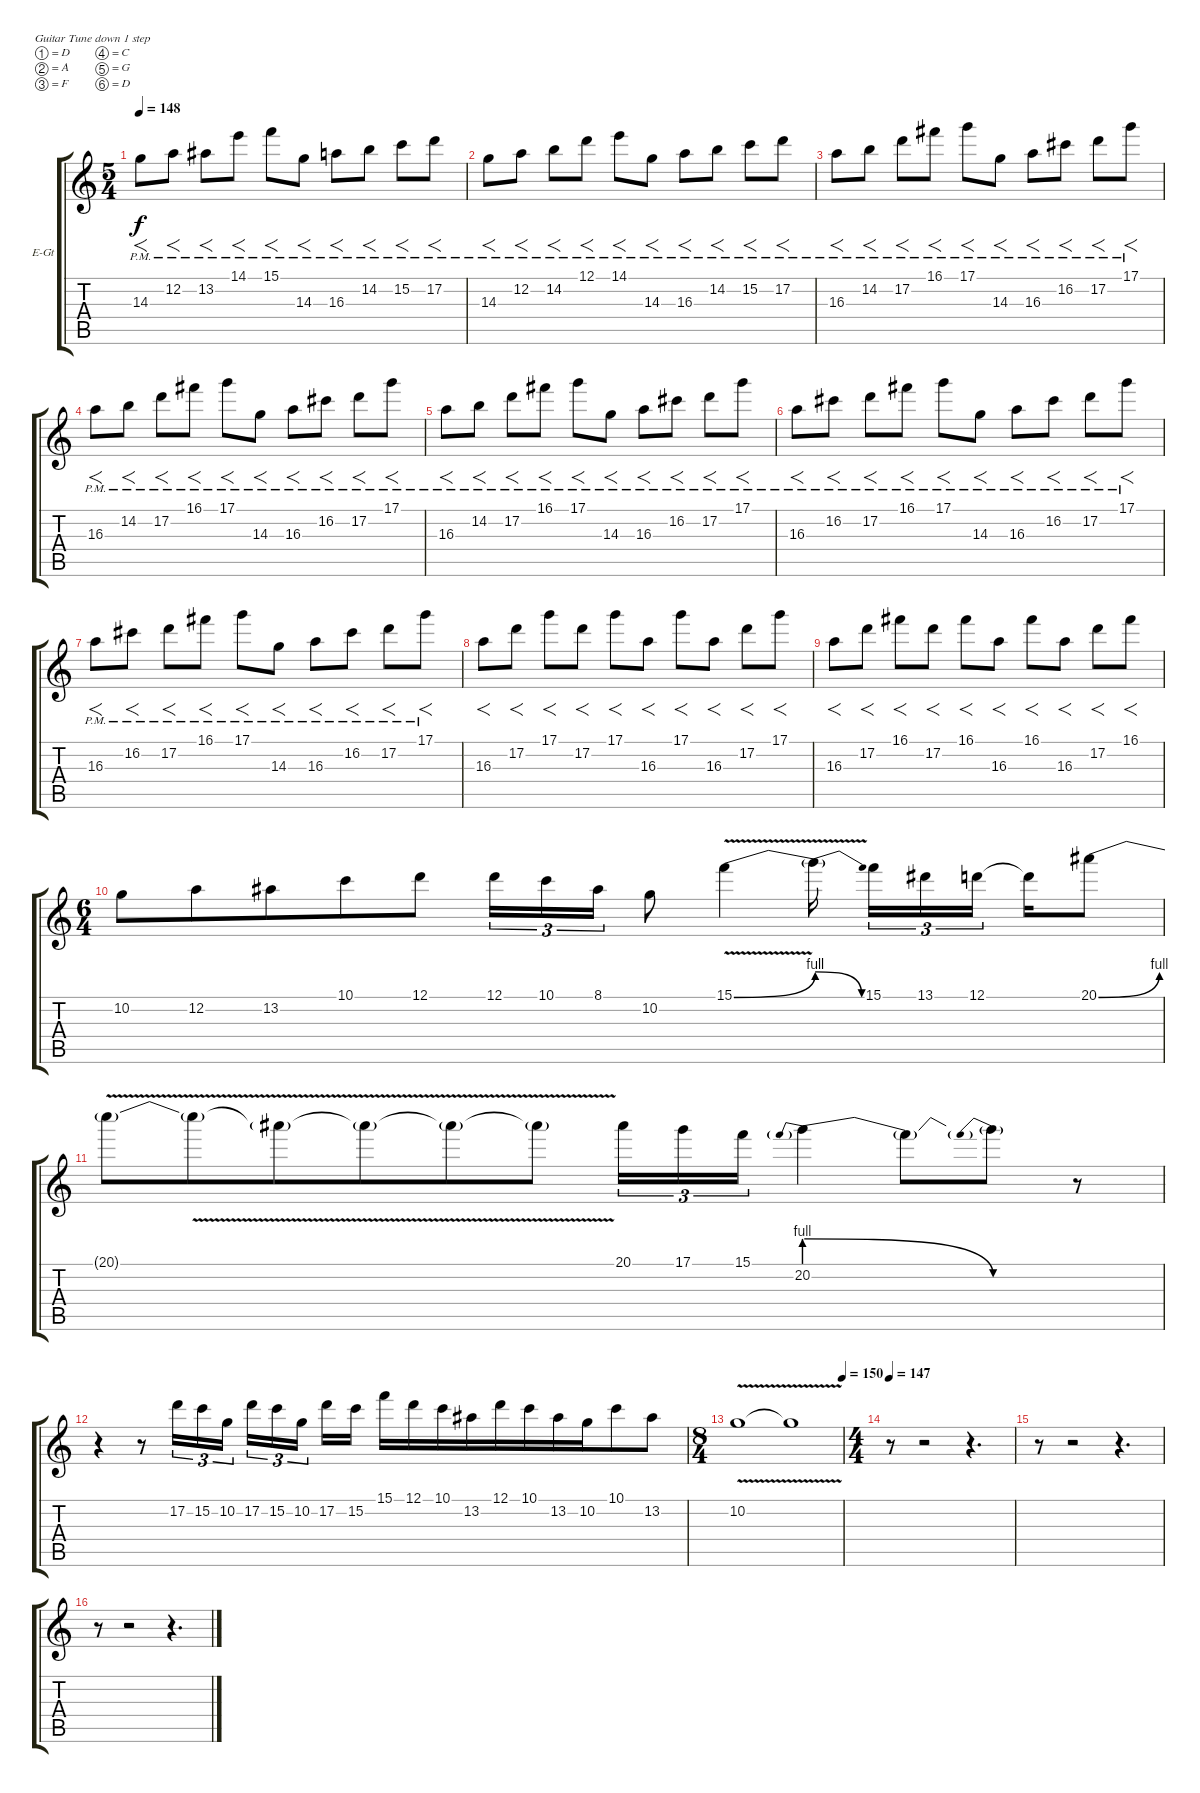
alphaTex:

\bracketExtendMode groupsimilarinstruments
\firstSystemTrackNameOrientation horizontal
\otherSystemsTrackNameOrientation horizontal
\track ("Гитара 1" "E-Gt") {instrument distortionguitar}
\staff {score tabs}
\tuning (D4 A3 F3 C3 G2 D2)
\ts (5 4)
\tempo 148
\clef g2
\ks c
14.3{pm}.8{f dy f} 12.2{pm}.8{f} 13.2{pm}.8{f} 14.1{pm}.8{f} 15.1{pm}.8{f} 14.3{pm}.8{f} 16.3{pm}.8{f} 14.2{pm}.8{f} 15.2{pm}.8{f} 17.2{pm}.8{f} |
14.3{pm}.8{f} 12.2{pm}.8{f} 14.2{pm}.8{f} 12.1{pm}.8{f} 14.1{pm}.8{f} 14.3{pm}.8{f} 16.3{pm}.8{f} 14.2{pm}.8{f} 15.2{pm}.8{f} 17.2{pm}.8{f} |
16.3{pm}.8{f} 14.2{pm}.8{f} 17.2{pm}.8{f} 16.1{pm}.8{f} 17.1{pm}.8{f} 14.3{pm}.8{f} 16.3{pm}.8{f} 16.2{pm}.8{f} 17.2{pm}.8{f} 17.1{pm}.8{f} |
16.3{pm}.8{f} 14.2{pm}.8{f} 17.2{pm}.8{f} 16.1{pm}.8{f} 17.1{pm}.8{f} 14.3{pm}.8{f} 16.3{pm}.8{f} 16.2{pm}.8{f} 17.2{pm}.8{f} 17.1{pm}.8{f} |
16.3{pm}.8{f} 14.2{pm}.8{f} 17.2{pm}.8{f} 16.1{pm}.8{f} 17.1{pm}.8{f} 14.3{pm}.8{f} 16.3{pm}.8{f} 16.2{pm}.8{f} 17.2{pm}.8{f} 17.1{pm}.8{f} |
16.3{pm}.8{f} 16.2{pm}.8{f} 17.2{pm}.8{f} 16.1{pm}.8{f} 17.1{pm}.8{f} 14.3{pm}.8{f} 16.3{pm}.8{f} 16.2{pm}.8{f} 17.2{pm}.8{f} 17.1{pm}.8{f} |
16.3{pm}.8{f} 16.2{pm}.8{f} 17.2{pm}.8{f} 16.1{pm}.8{f} 17.1{pm}.8{f} 14.3{pm}.8{f} 16.3{pm}.8{f} 16.2{pm}.8{f} 17.2{pm}.8{f} 17.1{pm}.8{f} |
16.3.8{f} 17.2.8{f} 17.1.8{f} 17.2.8{f} 17.1.8{f} 16.3.8{f} 17.1.8{f} 16.3.8{f} 17.2.8{f} 17.1.8{f} |
16.3.8{f} 17.2.8{f} 16.1.8{f} 17.2.8{f} 16.1.8{f} 16.3.8{f} 16.1.8{f} 16.3.8{f} 17.2.8{f} 16.1.8{f} |
\ts (6 4)
\beaming (8 6 6)
10.2.8 12.2.8 13.2.8 10.1.8 12.1.8 12.1.16{tu (3 2)} 10.1.16{tu (3 2)} 8.1.16{tu (3 2)} 10.2.8 15.1{be (bend 0 0 60 4) v}.4 15.1{be (release 0 4 60 0) t}.16 15.1.16{tu (3 2)} 13.1.16{tu (3 2)} 12.1.16{tu (3 2)} 12.1{t}.16 20.1{be (bend 0 0 60 4)}.8 |
20.1{v t}.8 20.1{v t}.8 20.1{v t}.8 20.1{v t}.8 20.1{v t}.8 20.1{v t}.8 20.1.16{tu (3 2)} 17.1.16{tu (3 2)} 15.1.16{tu (3 2)} 20.2{be (prebendrelease 0 4 60 0)}.4 20.2{t}.8 20.2{be (prebend 0 4 60 4) t}.8 r.8 |
r.4 r.8 17.2.16{tu (3 2)} 15.2.16{tu (3 2)} 10.2.16{tu (3 2)} 17.2.16{tu (3 2)} 15.2.16{tu (3 2)} 10.2.16{tu (3 2)} 17.2.16 15.2.16 15.1.16 12.1.16 10.1.16 13.2.16 12.1.16 10.1.16 13.2.16 10.2.16 10.1.8 13.2.8 |
\ts (8 4)
\beaming (8 4 4 4 4)
\tempo (150 1)
10.2{v}.1 10.2{v t}.1 |
\ts (4 4)
\beaming (8 2 2 2 2)
\tempo 147
r.8 r.2 r.4{d} |
r.8 r.2 r.4{d} |
r.8 r.2 r.4{d}
